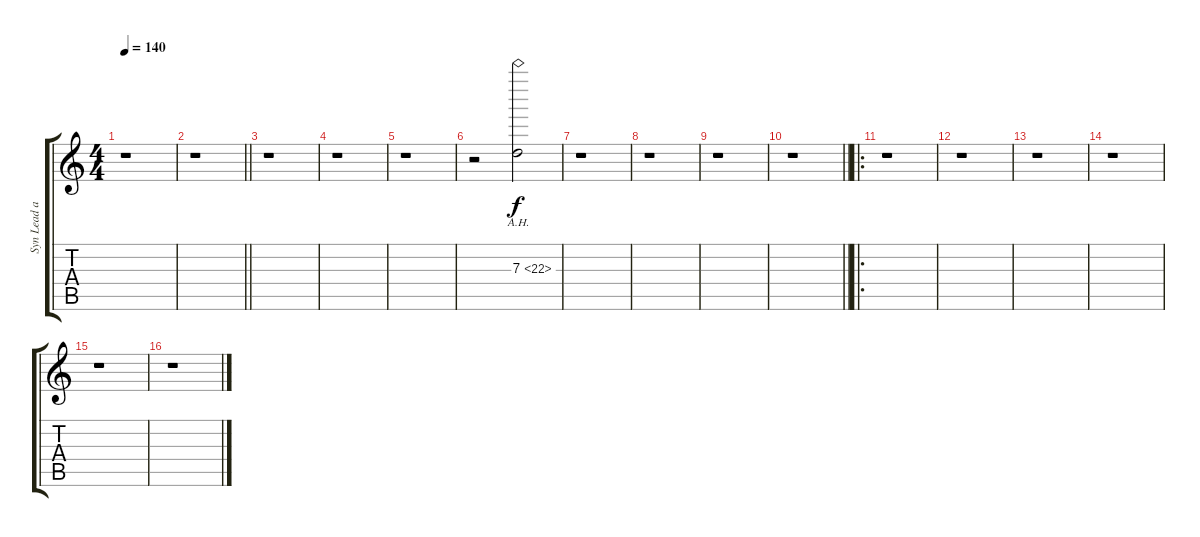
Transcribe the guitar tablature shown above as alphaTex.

\track ("Syn Lead and Zaky Lead 2 ( w/ delay )" "Syn Lead a") {instrument overdrivenguitar}
\staff {score tabs}
\tuning (E4 B3 G3 D3 A2 E2) {hide}
\ts (4 4)
\tempo 140
\clef g2
\ks c
r.1{dy f} |
\barLineRight lightlight
r.1 |
r.1 |
r.1 |
r.1 |
r.2{balance 8} 7.3{ah 15}.2 |
r.1 |
r.1 |
r.1 |
\barLineRight lightlight
r.1 |
\ro
r.1 |
r.1 |
r.1 |
r.1 |
r.1 |
r.1
